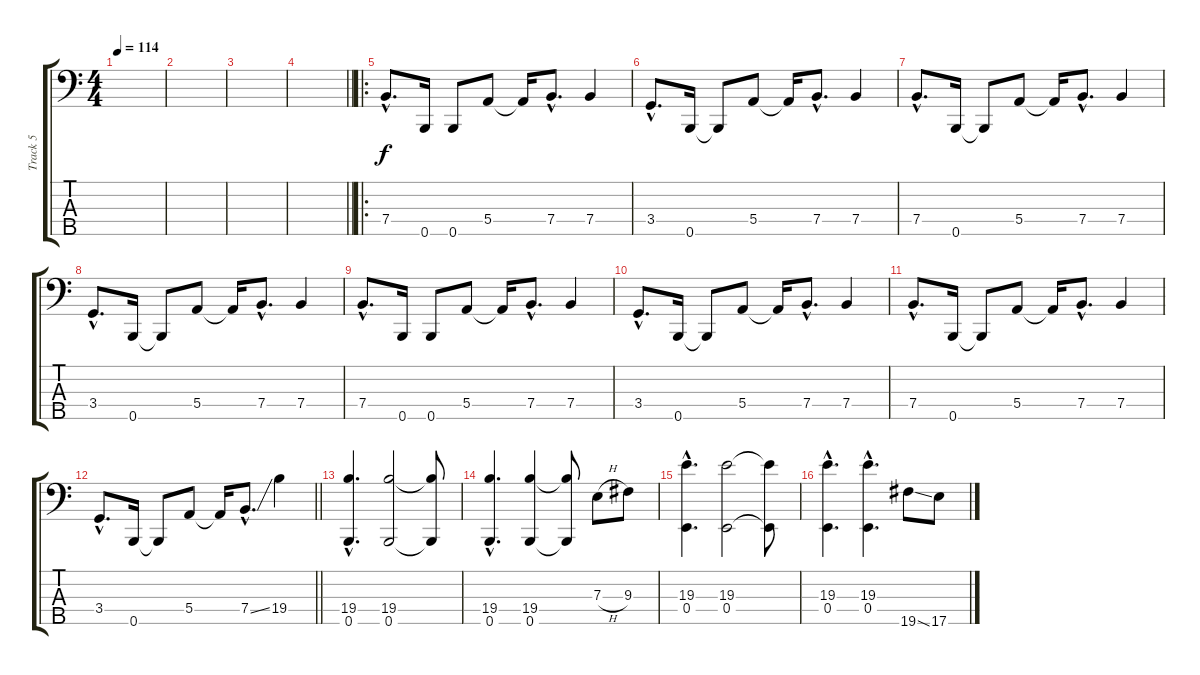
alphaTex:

\track ("Track 5" "Track 5") {instrument electricbassfinger}
\staff {score tabs}
\tuning (G2 D2 A1 E1 B0) {hide}
\ts (4 4)
\tempo 114
\clef f4
\ks c
|
|
|
\barLineRight lightlight
|
\ro
7.4{hac}.8{d} 0.5.16 0.5.8 5.4.8 5.4{t}.16 7.4{hac}.8{d} 7.4.4 |
3.4{hac}.8{d} 0.5.16 0.5{t}.8 5.4.8 5.4{t}.16 7.4{hac}.8{d} 7.4.4 |
7.4{hac}.8{d} 0.5.16 0.5{t}.8 5.4.8 5.4{t}.16 7.4{hac}.8{d} 7.4.4 |
3.4{hac}.8{d} 0.5.16 0.5{t}.8 5.4.8 5.4{t}.16 7.4{hac}.8{d} 7.4.4 |
7.4{hac}.8{d} 0.5.16 0.5.8 5.4.8 5.4{t}.16 7.4{hac}.8{d} 7.4.4 |
3.4{hac}.8{d} 0.5.16 0.5{t}.8 5.4.8 5.4{t}.16 7.4{hac}.8{d} 7.4.4 |
7.4{hac}.8{d} 0.5.16 0.5{t}.8 5.4.8 5.4{t}.16 7.4{hac}.8{d} 7.4.4 |
\barLineRight lightlight
3.4{hac}.8{d} 0.5.16 0.5{t}.8 5.4.8 5.4{t}.16 7.4{ss hac}.8{d} 19.4.4 |
(19.4{hac} 0.5{hac}).4{d} (19.4 0.5).2 (19.4{t} 0.5{t}).8 |
(19.4{hac} 0.5{hac}).4{d} (19.4 0.5).4 (19.4{t} 0.5{t}).8 7.3{h}.8 9.3.8 |
(19.3{hac} 0.4{hac}).4{d} (19.3 0.4).2 (19.3{t} 0.4{t}).8 |
(19.3{hac} 0.4{hac}).4{d} (19.3{hac} 0.4{hac}).4{d} 19.5{ss}.8 17.5.8
